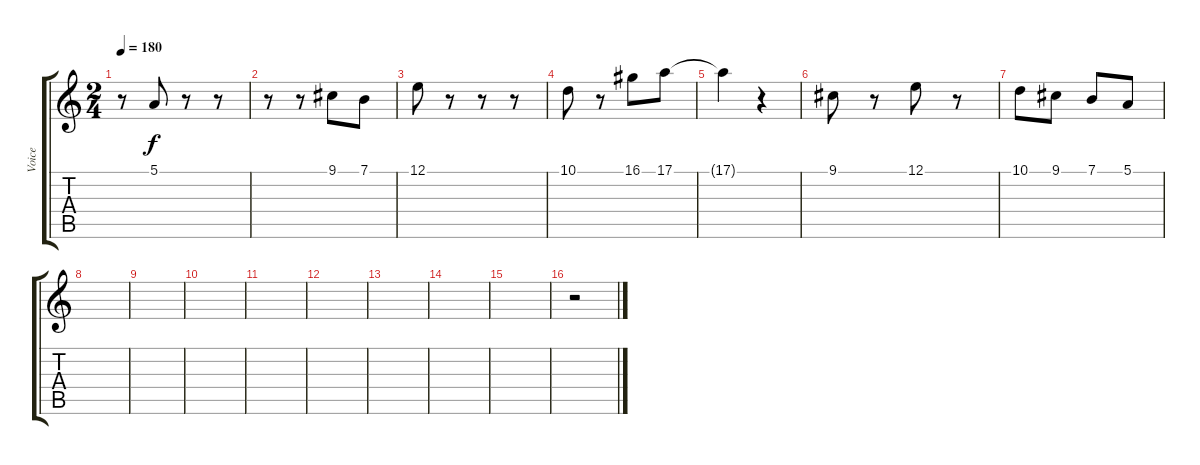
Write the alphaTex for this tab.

\track ("Voice" "Voice") {instrument trumpet}
\staff {score tabs}
\tuning (E4 B3 G3 D3 A2 E2) {hide}
\ts (2 4)
\tempo 180
\clef g2
\ks c
r.8{dy f} 5.1.8 r.8 r.8 |
r.8 r.8 9.1.8 7.1.8 |
12.1.8 r.8 r.8 r.8 |
10.1.8 r.8 16.1.8 17.1.8 |
17.1{t}.4 r.4 |
9.1.8 r.8 12.1.8 r.8 |
10.1.8 9.1.8 7.1.8 5.1.8 |
|
|
|
|
|
|
|
|
r.2
